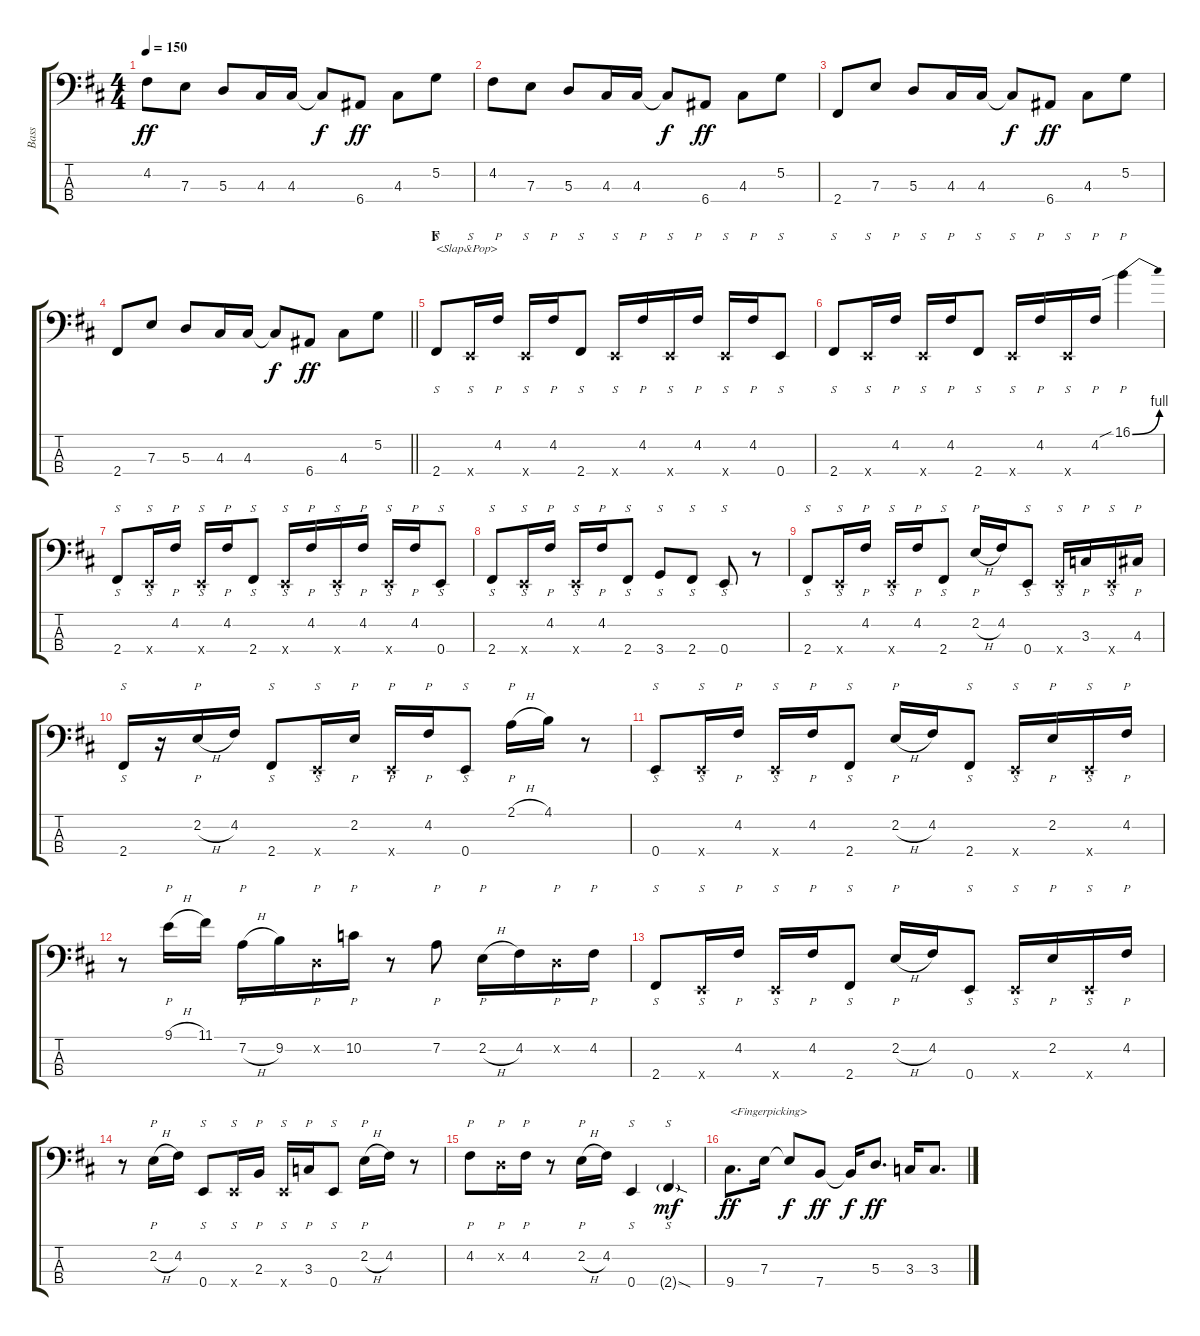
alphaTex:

\track ("Bass" "Bass") {instrument electricbassfinger}
\staff {score tabs}
\tuning (G2 D2 A1 E1) {hide}
\ts (4 4)
\tempo 150
\clef f4
\ks d
4.2.8{dy ff} 7.3.8 5.3.8 4.3.16 4.3.16 4.3{t}.8{dy f} 6.4.8{dy ff} 4.3.8 5.2.8 |
4.2.8 7.3.8 5.3.8 4.3.16 4.3.16 4.3{t}.8{dy f} 6.4.8{dy ff} 4.3.8 5.2.8 |
2.4.8 7.3.8 5.3.8 4.3.16 4.3.16 4.3{t}.8{dy f} 6.4.8{dy ff} 4.3.8 5.2.8 |
\barLineRight lightlight
2.4.8 7.3.8 5.3.8 4.3.16 4.3.16 4.3{t}.8{dy f} 6.4.8{dy ff} 4.3.8 5.2.8 |
\section ("" "F")
2.4.8{s txt "<Slap&Pop>" instrument slapbass1} 0.4{x}.16{s} 4.2.16{p} 0.4{x}.16{s} 4.2.16{p} 2.4.8{s} 0.4{x}.16{s} 4.2.16{p} 0.4{x}.16{s} 4.2.16{p} 0.4{x}.16{s} 4.2.16{p} 0.4.8{s} |
2.4.8{s} 0.4{x}.16{s} 4.2.16{p} 0.4{x}.16{s} 4.2.16{p} 2.4.8{s} 0.4{x}.16{s} 4.2.16{p} 0.4{x}.16{s} 4.2.16{p} 16.1{be (bend 0 0 60 4) sib}.4{p} |
2.4.8{s} 0.4{x}.16{s} 4.2.16{p} 0.4{x}.16{s} 4.2.16{p} 2.4.8{s} 0.4{x}.16{s} 4.2.16{p} 0.4{x}.16{s} 4.2.16{p} 0.4{x}.16{s} 4.2.16{p} 0.4.8{s} |
2.4.8{s} 0.4{x}.16{s} 4.2.16{p} 0.4{x}.16{s} 4.2.16{p} 2.4.8{s} 3.4.8{s} 2.4.8{s} 0.4.8{s} r.8 |
2.4.8{s} 0.4{x}.16{s} 4.2.16{p} 0.4{x}.16{s} 4.2.16{p} 2.4.8{s} 2.2{h}.16{p} 4.2.16 0.4.8{s} 0.4{x}.16{s} 3.3.16{p} 0.4{x}.16{s} 4.3.16{p} |
2.4.16{s} r.16 2.2{h}.16{p} 4.2.16 2.4.8{s} 0.4{x}.16{s} 2.2.16{p} 0.4{x}.16{p} 4.2.16{p} 0.4.8{s} 2.1{h}.16{p} 4.1.16 r.8 |
0.4.8{s} 0.4{x}.16{s} 4.2.16{p} 0.4{x}.16{s} 4.2.16{p} 2.4.8{s} 2.2{h}.16{p} 4.2.16 2.4.8{s} 0.4{x}.16{s} 2.2.16{p} 0.4{x}.16{s} 4.2.16{p} |
r.8 9.1{h}.16{p} 11.1.16 7.2{h}.16{p} 9.2.16 0.2{x}.16{p} 10.2.16{p} r.8 7.2.8{p} 2.2{h}.16{p} 4.2.16 0.2{x}.16{p} 4.2.16{p} |
2.4.8{s} 0.4{x}.16{s} 4.2.16{p} 0.4{x}.16{s} 4.2.16{p} 2.4.8{s} 2.2{h}.16{p} 4.2.16 0.4.8{s} 0.4{x}.16{s} 2.2.16{p} 0.4{x}.16{s} 4.2.16{p} |
r.8 2.2{h}.16{p} 4.2.16 0.4.8{s} 0.4{x}.16{s} 2.3.16{p} 0.4{x}.16{s} 3.3.16{p} 0.4.8{s} 2.2{h}.16{p} 4.2.16 r.8 |
4.2.8{p} 0.2{x}.16{p} 4.2.16{p} r.8 2.2{h}.16{p} 4.2.16 0.4.4{s} 2.4{sod g}.4{s dy mf} |
9.4.8{d txt "<Fingerpicking>" dy ff instrument electricbassfinger} 7.3.16 7.3{t}.8{dy f} 7.4.8{dy ff} 7.4{t}.16{dy f} 5.3.8{d dy ff} 3.3.16 3.3.8{d}
